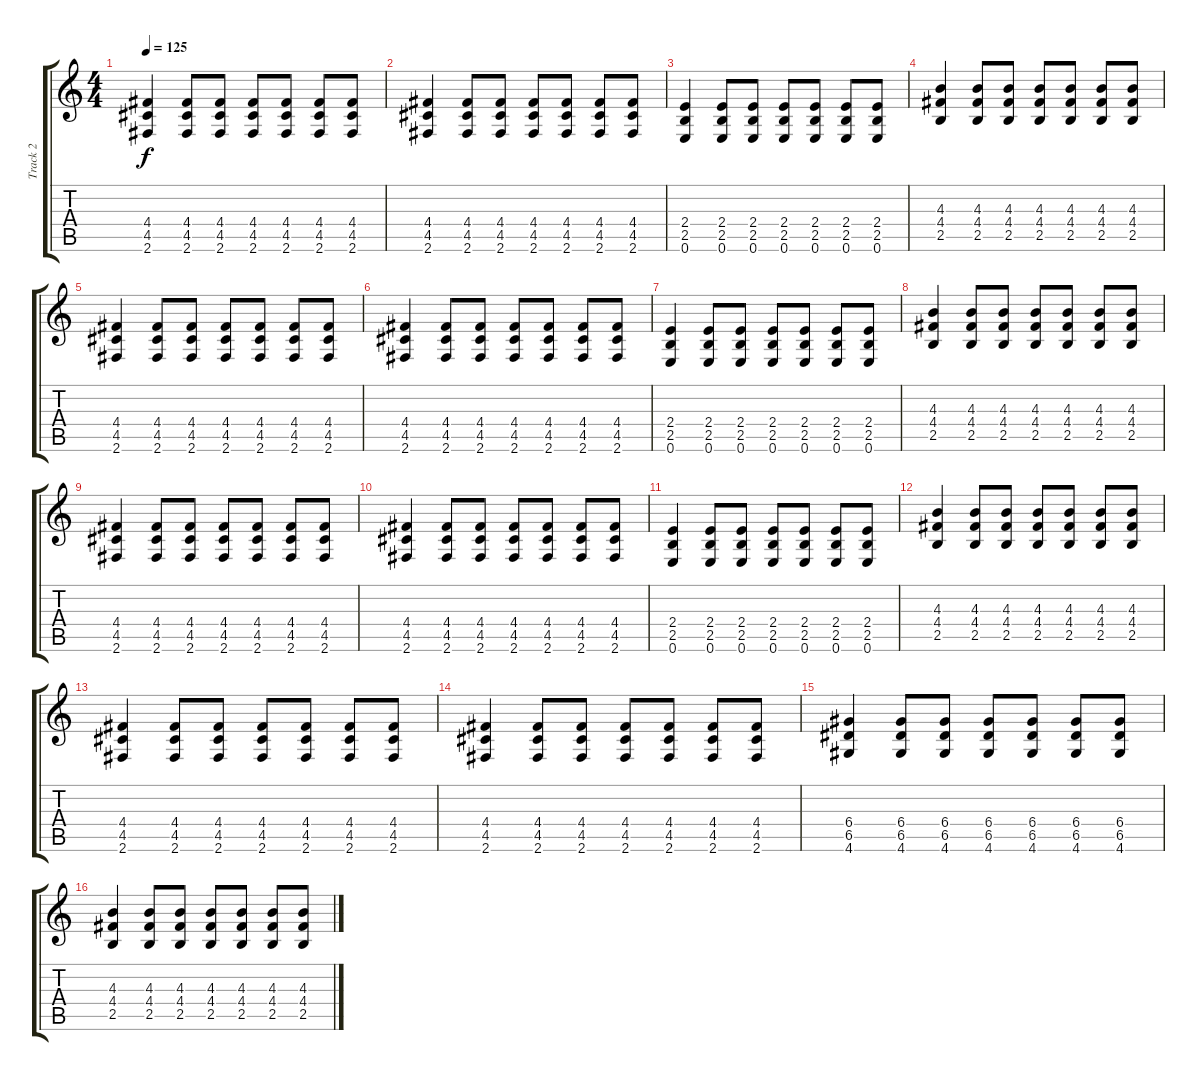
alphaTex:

\track ("Track 2" "Track 2") {instrument overdrivenguitar}
\staff {score tabs}
\tuning (E4 B3 G3 D3 A2 E2) {hide}
\ts (4 4)
\tempo 125
\clef g2
\ks c
(4.4 4.5 2.6).4{dy f} (4.4 4.5 2.6).8 (4.4 4.5 2.6).8 (4.4 4.5 2.6).8 (4.4 4.5 2.6).8 (4.4 4.5 2.6).8 (4.4 4.5 2.6).8 |
(4.4 4.5 2.6).4 (4.4 4.5 2.6).8 (4.4 4.5 2.6).8 (4.4 4.5 2.6).8 (4.4 4.5 2.6).8 (4.4 4.5 2.6).8 (4.4 4.5 2.6).8 |
(2.4 2.5 0.6).4 (2.4 2.5 0.6).8 (2.4 2.5 0.6).8 (2.4 2.5 0.6).8 (2.4 2.5 0.6).8 (2.4 2.5 0.6).8 (2.4 2.5 0.6).8 |
(4.3 4.4 2.5).4 (4.3 4.4 2.5).8 (4.3 4.4 2.5).8 (4.3 4.4 2.5).8 (4.3 4.4 2.5).8 (4.3 4.4 2.5).8 (4.3 4.4 2.5).8 |
(4.4 4.5 2.6).4 (4.4 4.5 2.6).8 (4.4 4.5 2.6).8 (4.4 4.5 2.6).8 (4.4 4.5 2.6).8 (4.4 4.5 2.6).8 (4.4 4.5 2.6).8 |
(4.4 4.5 2.6).4 (4.4 4.5 2.6).8 (4.4 4.5 2.6).8 (4.4 4.5 2.6).8 (4.4 4.5 2.6).8 (4.4 4.5 2.6).8 (4.4 4.5 2.6).8 |
(2.4 2.5 0.6).4 (2.4 2.5 0.6).8 (2.4 2.5 0.6).8 (2.4 2.5 0.6).8 (2.4 2.5 0.6).8 (2.4 2.5 0.6).8 (2.4 2.5 0.6).8 |
(4.3 4.4 2.5).4 (4.3 4.4 2.5).8 (4.3 4.4 2.5).8 (4.3 4.4 2.5).8 (4.3 4.4 2.5).8 (4.3 4.4 2.5).8 (4.3 4.4 2.5).8 |
(4.4 4.5 2.6).4 (4.4 4.5 2.6).8 (4.4 4.5 2.6).8 (4.4 4.5 2.6).8 (4.4 4.5 2.6).8 (4.4 4.5 2.6).8 (4.4 4.5 2.6).8 |
(4.4 4.5 2.6).4 (4.4 4.5 2.6).8 (4.4 4.5 2.6).8 (4.4 4.5 2.6).8 (4.4 4.5 2.6).8 (4.4 4.5 2.6).8 (4.4 4.5 2.6).8 |
(2.4 2.5 0.6).4 (2.4 2.5 0.6).8 (2.4 2.5 0.6).8 (2.4 2.5 0.6).8 (2.4 2.5 0.6).8 (2.4 2.5 0.6).8 (2.4 2.5 0.6).8 |
(4.3 4.4 2.5).4 (4.3 4.4 2.5).8 (4.3 4.4 2.5).8 (4.3 4.4 2.5).8 (4.3 4.4 2.5).8 (4.3 4.4 2.5).8 (4.3 4.4 2.5).8 |
(4.4 4.5 2.6).4 (4.4 4.5 2.6).8 (4.4 4.5 2.6).8 (4.4 4.5 2.6).8 (4.4 4.5 2.6).8 (4.4 4.5 2.6).8 (4.4 4.5 2.6).8 |
(4.4 4.5 2.6).4 (4.4 4.5 2.6).8 (4.4 4.5 2.6).8 (4.4 4.5 2.6).8 (4.4 4.5 2.6).8 (4.4 4.5 2.6).8 (4.4 4.5 2.6).8 |
(6.4 6.5 4.6).4 (6.4 6.5 4.6).8 (6.4 6.5 4.6).8 (6.4 6.5 4.6).8 (6.4 6.5 4.6).8 (6.4 6.5 4.6).8 (6.4 6.5 4.6).8 |
(4.3 4.4 2.5).4 (4.3 4.4 2.5).8 (4.3 4.4 2.5).8 (4.3 4.4 2.5).8 (4.3 4.4 2.5).8 (4.3 4.4 2.5).8 (4.3 4.4 2.5).8
